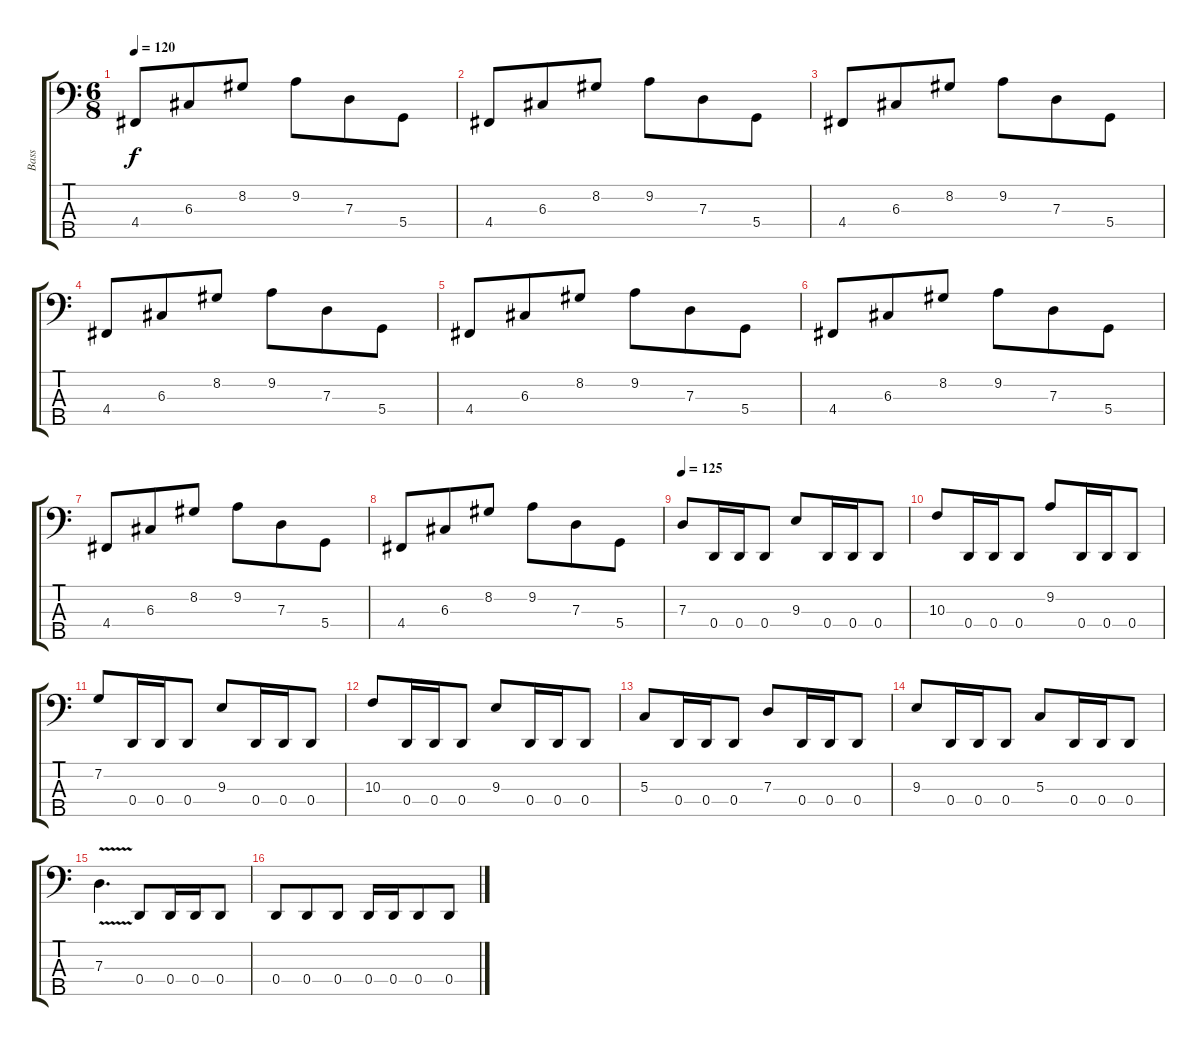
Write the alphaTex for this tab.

\track ("Bass" "Bass") {instrument electricbasspick}
\staff {score tabs}
\tuning (F2 C2 G1 D1 A0) {hide}
\ts (6 8)
\tempo 120
\clef f4
\ks c
4.4.8{dy f} 6.3.8 8.2.8 9.2.8 7.3.8 5.4.8 |
4.4.8 6.3.8 8.2.8 9.2.8 7.3.8 5.4.8 |
4.4.8 6.3.8 8.2.8 9.2.8 7.3.8 5.4.8 |
4.4.8 6.3.8 8.2.8 9.2.8 7.3.8 5.4.8 |
4.4.8 6.3.8 8.2.8 9.2.8 7.3.8 5.4.8 |
4.4.8 6.3.8 8.2.8 9.2.8 7.3.8 5.4.8 |
4.4.8 6.3.8 8.2.8 9.2.8 7.3.8 5.4.8 |
4.4.8 6.3.8 8.2.8 9.2.8 7.3.8 5.4.8 |
\tempo 125
7.3.8 0.4.16 0.4.16 0.4.8 9.3.8 0.4.16 0.4.16 0.4.8 |
10.3.8 0.4.16 0.4.16 0.4.8 9.2.8 0.4.16 0.4.16 0.4.8 |
7.2.8 0.4.16 0.4.16 0.4.8 9.3.8 0.4.16 0.4.16 0.4.8 |
10.3.8 0.4.16 0.4.16 0.4.8 9.3.8 0.4.16 0.4.16 0.4.8 |
5.3.8 0.4.16 0.4.16 0.4.8 7.3.8 0.4.16 0.4.16 0.4.8 |
9.3.8 0.4.16 0.4.16 0.4.8 5.3.8 0.4.16 0.4.16 0.4.8 |
7.3{v}.4{d} 0.4.8 0.4.16 0.4.16 0.4.8 |
0.4.8 0.4.8 0.4.8 0.4.16 0.4.16 0.4.8 0.4.8
